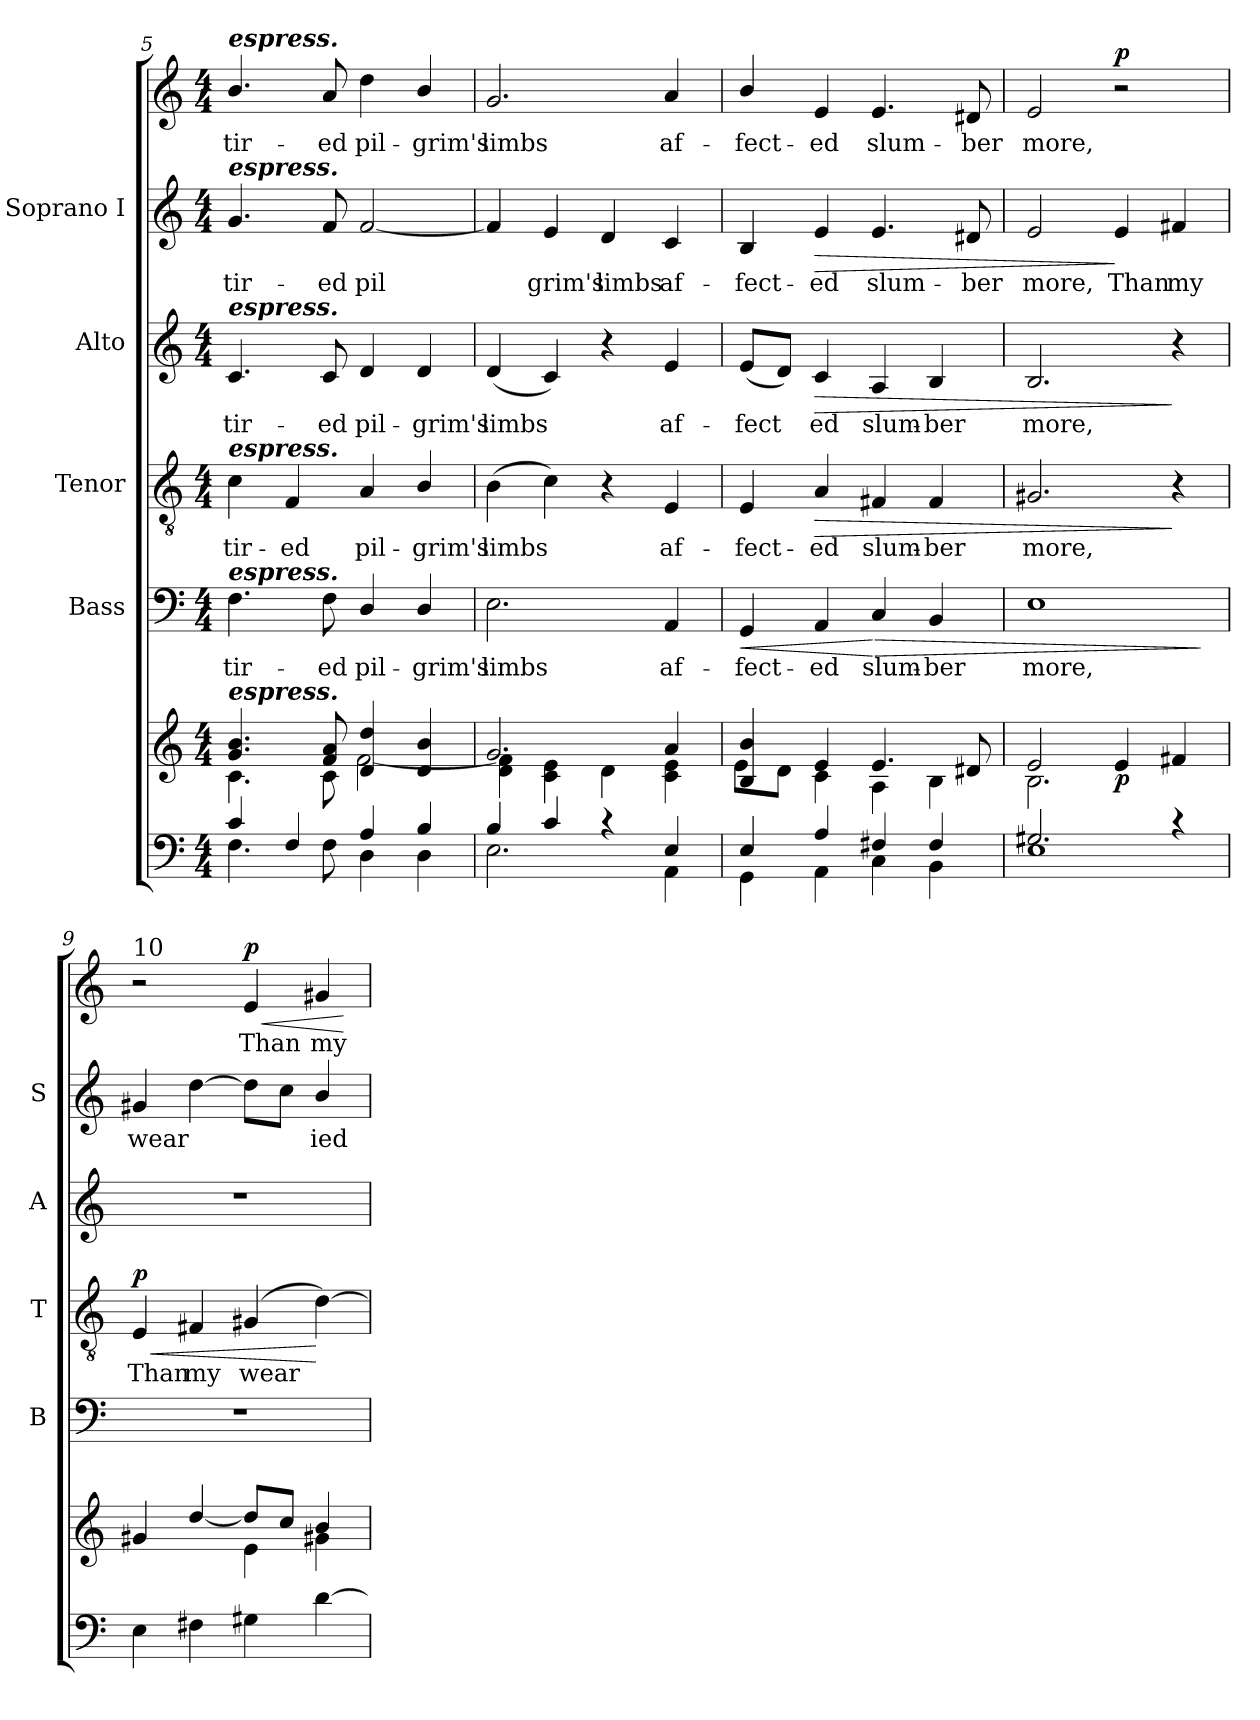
**kern	**kern	**dynam	**kern	**text	**dynam	**kern	**text	**dynam	**kern	**text	**dynam	**kern	**text	**kern	**text	**dynam
*part5	*part5	*part5	*part4	*part4	*part4	*part3	*part3	*part3	*part2	*part2	*part2	*part1	*part1	*part1	*part1	*part1
*staff7	*staff6	*staff6/7	*staff5	*staff5	*staff5	*staff4	*staff4	*staff4	*staff3	*staff3	*staff3	*staff2	*staff2	*staff1	*staff1	*staff1/2
*	*	*	*I"Bass	*	*	*I"Tenor	*	*	*I"Alto	*	*	*I"Soprano I	*	*	*	*
*	*	*	*I'B	*	*	*I'T	*	*	*I'A	*	*	*I'S	*	*	*	*
!!LO:LB:g=z
*clefF4	*clefG2	*	*clefF4	*	*	*clefGv2	*	*	*clefG2	*	*	*clefG2	*	*clefG2	*	*
*k[]	*k[]	*	*k[]	*	*	*k[]	*	*	*k[]	*	*	*k[]	*	*k[]	*	*
*C:	*C:	*	*C:	*	*	*C:	*	*	*C:	*	*	*C:	*	*C:	*	*
*M4/4	*M4/4	*	*M4/4	*	*	*M4/4	*	*	*M4/4	*	*	*M4/4	*	*M4/4	*	*
=5	=5	=5	=5	=5	=5	=5	=5	=5	=5	=5	=5	=5	=5	=5	=5	=5
*^	*^	*	*	*	*	*	*	*	*	*	*	*	*	*	*	*
!	!	!	!	!	!	!	!	!	!	!	!	!	!	!	!	!LO:TX:a:Bi:t=espress.	!	!
!	!	!	!	!	!	!	!	!	!	!	!	!	!	!LO:TX:a:Bi:t=espress.	!	!	!	!
!	!	!	!	!	!	!	!	!	!	!	!LO:TX:a:Bi:t=espress.	!	!	!	!	!	!	!
!	!	!	!	!	!	!	!	!LO:TX:a:Bi:t=espress.	!	!	!	!	!	!	!	!	!	!
!	!	!	!	!	!LO:TX:a:Bi:t=espress.	!	!	!	!	!	!	!	!	!	!	!	!	!
!	!	!LO:TX:a:Bi:t=espress.	!	!	!	!	!	!	!	!	!	!	!	!	!	!	!	!
!	!	!	!	!	!	!LO:LY:b	!	!	!LO:LY:b	!	!	!LO:LY:b	!	!	!LO:LY:b	!	!LO:LY:b	!
4c/	4.F\	4.g/ 4.b/	4.c\	.	4.F\	tir-	.	4c\	tir-	.	4.c/	tir-	.	4.g/	tir-	4.b/	tir-	.
!	!	!	!	!	!	!	!	!	!LO:LY:b	!	!	!	!	!	!	!	!	!
4F/	.	.	.	.	.	.	.	4F/	-ed	.	.	.	.	.	.	.	.	.
!	!	!	!	!	!	!LO:LY:b	!	!	!	!	!	!LO:LY:b	!	!	!LO:LY:b	!	!LO:LY:b	!
.	8F\	8f/ 8a/	8c\	.	8F\	-ed	.	.	.	.	8c/	-ed	.	8f/	-ed	8a/	-ed	.
!	!	!	!	!	!	!LO:LY:b	!	!	!LO:LY:b	!	!	!LO:LY:b	!	!	!LO:LY:b	!	!LO:LY:b	!
4A/	4D\	4d/ 4dd/	[<2f\	.	4D/	pil-	.	4A/	pil-	.	4d/	pil-	.	[2f/	pil­	4dd\	pil-	.
!	!	!	!	!	!	!LO:LY:b	!	!	!LO:LY:b	!	!	!LO:LY:b	!	!	!	!	!LO:LY:b	!
4B/	4D\	4d/ 4b/	.	.	4D/	-grim's	.	4B/	-grim's	.	4d/	-grim's	.	.	.	4b/	-grim's	.
=6	=6	=6	=6	=6	=6	=6	=6	=6	=6	=6	=6	=6	=6	=6	=6	=6	=6	=6
!	!	!	!	!	!	!LO:LY:b	!	!	!LO:LY:b	!	!	!LO:LY:b	!	!	!	!	!LO:LY:b	!
4B/	2.E\	2.g/	4d\ 4f\]	.	2.E\	limbs	.	(>4B\	limbs	.	(<4d/	limbs	.	4f/]	.	2.g/	limbs	.
!	!	!	!	!	!	!	!	!	!	!	!	!	!	!	!LO:LY:b	!	!	!
4c/	.	.	4c\ 4e\	.	.	.	.	4c\)	.	.	4c/)	.	.	4e/	-grim's	.	.	.
!	!	!	!	!	!	!	!	!	!	!	!	!	!	!	!LO:LY:b	!	!	!
4r	.	.	4d\	.	.	.	.	4r	.	.	4r	.	.	4d/	limbs	.	.	.
!	!	!	!	!	!	!LO:LY:b	!	!	!LO:LY:b	!	!	!LO:LY:b	!	!	!LO:LY:b	!	!LO:LY:b	!
4E/	4AA\	4a/	4c\ 4e\	.	4AA/	af-	.	4E/	af-	.	4e/	af-	.	4c/	af-	4a/	af-	.
=7	=7	=7	=7	=7	=7	=7	=7	=7	=7	=7	=7	=7	=7	=7	=7	=7	=7	=7
!	!	!	!	!	!	!LO:LY:b	!LO:HP:b	!	!LO:LY:b	!	!	!LO:LY:b	!	!	!LO:LY:b	!	!LO:LY:b	!
4E/	4GG\	4B/ 4b/	8e\L	.	4GG/	-fect-	<	4E/	-fect-	.	(<8e/L	-fect­	.	4B/	fect-	4b/	-fect-	.
.	.	.	8d\J	.	.	.	.	.	.	.	8d/J)	.	.	.	.	.	.	.
!	!	!	!	!	!	!LO:LY:b	!	!	!LO:LY:b	!LO:HP:b	!	!LO:LY:b	!LO:HP:b	!	!LO:LY:b	!	!LO:LY:b	!LO:HP:b=2
4A/	4AA\	4e/	4c\	.	4AA/	-ed	.	4A/	-ed	>	4c/	ed	>	4e/	-ed	4e/	-ed	>
!	!	!	!	!	!	!LO:LY:b	!LO:HP:n=1:b	!	!LO:LY:b	!	!	!LO:LY:b	!	!	!LO:LY:b	!	!LO:LY:b	!
4F#X/	4C\	4.e/	4A\	.	4C/	slum-	[ >	4F#X/	slum-	.	4A/	slum-	.	4.e/	slum-	4.e/	slum-	.
!	!	!	!	!	!	!LO:LY:b	!	!	!LO:LY:b	!	!	!LO:LY:b	!	!	!	!	!	!
4F#/	4BB\	.	4B\	.	4BB/	-ber	.	4F#/	-ber	.	4B/	-ber	.	.	.	.	.	.
!	!	!	!	!	!	!	!	!	!	!	!	!	!	!	!LO:LY:b	!	!LO:LY:b	!
.	.	8d#X/	.	.	.	.	.	.	.	.	.	.	.	8d#X/	-ber	8d#X/	-ber	.
=8	=8	=8	=8	=8	=8	=8	=8	=8	=8	=8	=8	=8	=8	=8	=8	=8	=8	=8
!	!	!	!	!	!	!LO:LY:b	!	!	!LO:LY:b	!	!	!LO:LY:b	!	!	!LO:LY:b	!	!LO:LY:b	!
2.G#X/	1E	2e/	2.B\	.	1E	more,	.	2.G#X/	more,	.	2.B/	more,	.	2e/	more,	2e/	more,	.
!	!	!	!	!LO:DY:b	!	!	!	!	!	!	!	!	!	!	!LO:LY:b	!	!	!LO:DY:n=1:b=2
.	.	4e/	.	p	.	.	.	.	.	.	.	.	.	4e/	Than	2r	.	] p
!	!	!	!	!	!	!	!	!	!	!	!	!	!	!	!LO:LY:b	!	!	!
4rc	.	4f#X/	4ryy	.	.	.	.	4r	.	]	4r	.	]	4f#X/	my	.	.	.
*v	*v	*	*	*	*	*	*	*	*	*	*	*	*	*	*	*	*	*
*	*v	*v	*	*	*	*	*	*	*	*	*	*	*	*	*	*	*
.	.	.	.	.	]	.	.	.	.	.	.	.	.	.	.	.
=9	=9	=9	=9	=9	=9	=9	=9	=9	=9	=9	=9	=9	=9	=9	=9	=9
*^	*^	*	*	*	*	*	*	*	*	*	*	*	*	*	*	*
!	!	!	!	!	!	!	!	!	!	!	!	!	!	!	!	!LO:TX:a:t=10	!	!
!	!	!	!	!	!	!	!	!	!LO:LY:b	!LO:HP:b	!	!	!	!	!LO:LY:b	!	!	!
!	!	!	!	!	!	!	!	!	!	!LO:DY:n=1:b	!	!	!	!	!	!	!	!
4E\	1ryy	4g#X/	2ryy	.	1r	.	.	4E/	Than	< p	1r	.	.	4g#X/	wear­	2r	.	.
!	!	!	!	!	!	!	!	!	!LO:LY:b	!	!	!	!	!	!	!	!	!
4F#X\	.	[>4dd/	.	.	.	.	.	4F#X/	my	.	.	.	.	[4dd\	.	.	.	.
!	!	!	!	!	!	!	!	!	!LO:LY:b	!	!	!	!	!	!	!	!LO:LY:b	!LO:HP:b
!	!	!	!	!	!	!	!	!	!	!	!	!	!	!	!	!	!	!LO:DY:n=1:b
4G#X\	.	8dd/L]	4e\	.	.	.	.	(>4G#X/	wear­	.	.	.	.	8dd\L]	.	4e/	Than	< p
.	.	8cc/J	.	.	.	.	.	.	.	.	.	.	.	8cc\J	.	.	.	.
!	!	!	!	!	!	!	!	!	!	!	!	!	!	!	!LO:LY:b	!	!LO:LY:b	!
[4d\	.	4b/	4g#X\	.	.	.	.	[4d\)	.	[	.	.	.	4b/	ied	4g#X/	my	.
*v	*v	*	*	*	*	*	*	*	*	*	*	*	*	*	*	*	*	*
*	*v	*v	*	*	*	*	*	*	*	*	*	*	*	*	*	*	*
.	.	.	.	.	.	.	.	.	.	.	.	.	.	.	.	[
=	=	=	=	=	=	=	=	=	=	=	=	=	=	=	=	=
*-	*-	*-	*-	*-	*-	*-	*-	*-	*-	*-	*-	*-	*-	*-	*-	*-
